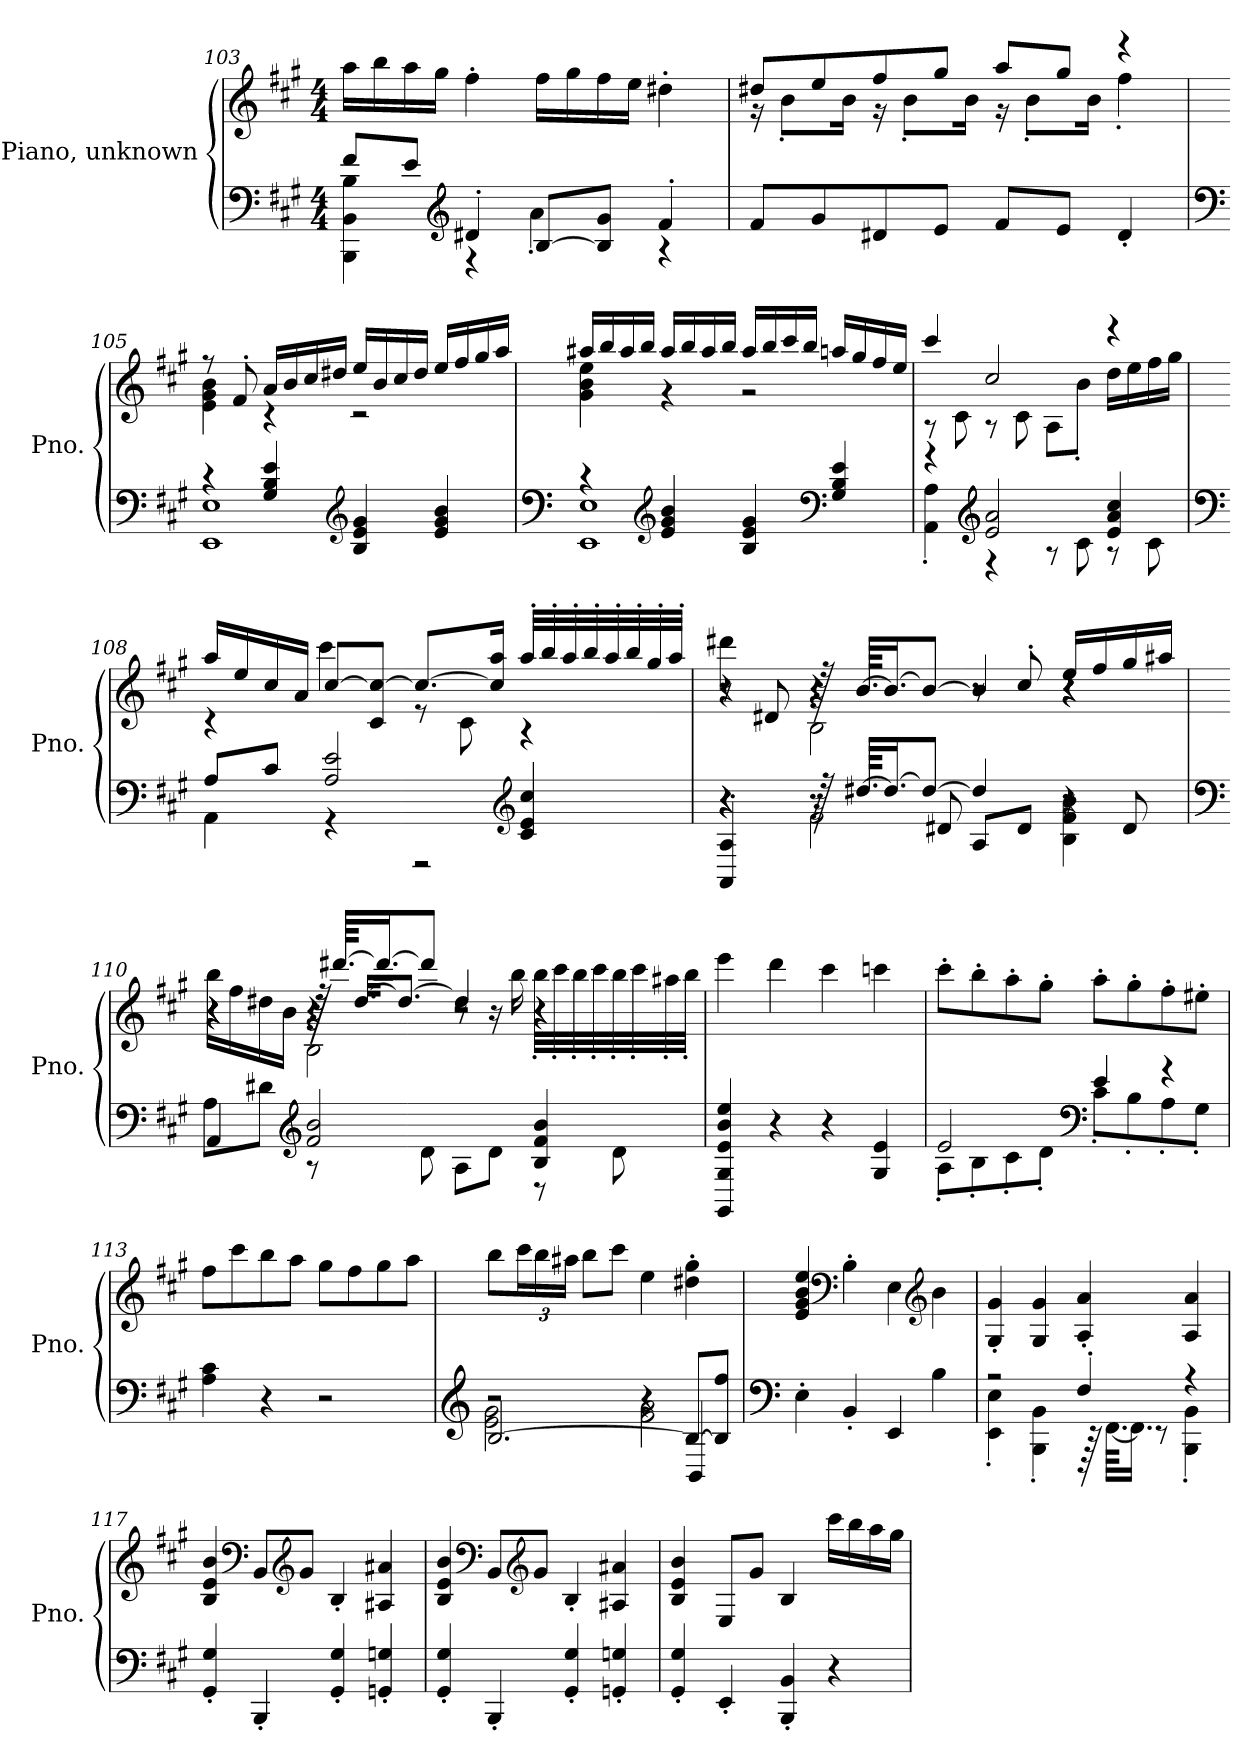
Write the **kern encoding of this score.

**kern	**kern
*part1	*part1
*staff2	*staff1
*I"Piano, unknown	*
*I'Pno.	*
*clefF4	*clefG2
*k[f#c#g#]	*k[f#c#g#]
*M4/4	*M4/4
=103	=103
*^	*
8f#/L	4BBB\ 4BB\ 4B\	16aa\LL
.	.	16bb\
8e/J	.	16aa\
.	.	16gg#\JJ
*clefG2	*	*
4d#X'/	4r	4ff#'\
[8B/L	4a'\	16ff#\LL
.	.	16gg#\
8B/] 8g#/J	.	16ff#\
.	.	16ee\JJ
4f#'/	4r	4dd#X'\
*v	*v	*
!!LO:LB:g=z
=104	=104
*	*^
8f#/L	8dd#X/L	16r
.	.	8b'\L
8g#/	8ee/	.
.	.	16b\Jk
8d#X/	8ff#/	16r
.	.	8b'\L
8e/J	8gg#/J	.
.	.	16b\Jk
8f#/L	8aa/L	16r
.	.	8b'\L
8e/J	8gg#/J	.
.	.	16b\Jk
4d#'/	4r	4ff#'\
=105	=105	=105
*clefF4	*	*
*^	*	*
4r	1EE 1E	8r	4e\ 4g#\ 4b\
.	.	8f#'/	.
4G#/ 4B/ 4e/	.	16a/LL	4r
.	.	16b/	.
.	.	16cc#/	.
.	.	16dd#X/JJ	.
*clefG2	*	*	*
4B/ 4e/ 4g#/	.	16ee/LL	2r
.	.	16b/	.
.	.	16cc#/	.
.	.	16dd#/JJ	.
4e/ 4g#/ 4b/	.	16ee/LL	.
.	.	16ff#/	.
.	.	16gg#/	.
.	.	16aa/JJ	.
!!LO:LB:g=z	!!
=106	=106	=106	=106
*clefF4	*	*	*
4r	1EE 1E	16aa#X/LL	4g#\ 4b\ 4ee\
.	.	16bb/	.
.	.	16aa#/	.
.	.	16bb/JJ	.
*clefG2	*	*	*
4e/ 4g#/ 4b/	.	16aa#/LL	4r
.	.	16bb/	.
.	.	16aa#/	.
.	.	16bb/JJ	.
4B/ 4e/ 4g#/	.	16aa#/LL	2r
.	.	16bb/	.
.	.	16ccc#/	.
.	.	16bb/JJ	.
*clefF4	*	*	*
4G#/ 4B/ 4e/	.	16aan/LL	.
.	.	16gg#/	.
.	.	16ff#/	.
.	.	16ee/JJ	.
=107	=107	=107	=107
4r	4AA\' 4A\'	4ccc#/	8r
.	.	.	8c#\
*clefG2	*	*	*
2e/ 2a/	4r	2cc#/	8r
.	.	.	8c#\
.	8r	.	8A\L
.	8c#\	.	8b'\J
4e/ 4a/ 4cc#/	8r	4r	16dd\LL
.	.	.	16ee\
.	8c#\	.	16ff#\
.	.	.	16gg#\JJ
!!LO:PB:g=z	!!
=108	=108	=108	=108
*clefF4	*	*	*
8A/L	4AA\	16aa/LL	4r
.	.	16ee/	.
8c#/J	.	16cc#/	.
.	.	16a/JJ	.
2A/ 2e/	4r	[8cc#/L	4ccc#\
.	.	8c#/ 8cc#/_J	.
.	2r	8.cc#/L_	8r
.	.	.	8c#\
.	.	16cc#/] 16aa/Jk	.
*clefG2	*	*	*
4c#/ 4e/ 4cc#/	.	32aa'/LLL	4r
.	.	32bb'/	.
.	.	32aa'/	.
.	.	32bb'/	.
.	.	32aa'/	.
.	.	32bb'/	.
.	.	32gg#'/	.
.	.	32aa'/JJJ	.
=109	=109	=109	=109
*	*^	*	*^
4r	4r	4AA/' 4A/'	8r	4ddd#X\	4r
.	.	.	8d#X/	.	.
128r	2f#\	8r	4r	2B\	128r
[64.dd#X/KKLL	.	.	.	.	[64.b/KKLL
16.dd#/J_	.	.	.	.	16.b/J_
8dd#/J_	.	8d#X/	.	.	8b/J_
4dd#/]	.	8A/L	8r	.	4b/]
.	.	8d#/J	8cc#'/	.	.
4r	4B\ 4f#\ 4b\	8r	16ee/LL	4r	4r
.	.	.	16ff#/	.	.
.	.	8d#/	16gg#/	.	.
.	.	.	16aa#X/JJ	.	.
*v	*v	*v	*	*	*
*	*v	*v	*v
!!LO:LB:g=z
=110	=110
*clefF4	*
*^	*^
*	*	*	*^
*	*	*	*	*^
4AA/	8A\L	4r	16bb\LL	4r	4r
.	.	.	16ff#\	.	.
.	8d#X\J	.	16dd#X\	.	.
.	.	.	16b\JJ	.	.
*clefG2	*	*	*	*	*
2f#/ 2b/	8r	128r	4r	64r	2B\
.	.	[64.ddd#X/KKLL	.	.	.
.	.	.	.	[32.dd#/KKL	.
.	.	16.ddd#/J_	.	.	.
.	.	.	.	8.dd#/J_	.
.	8d#\	8ddd#/J]	.	.	.
.	8A\L	2r	8r	4dd#/]	.
.	8d#\J	.	16r	.	.
.	.	.	16bb\	.	.
4B/ 4f#/ 4b/	8r	.	32bb'\LLL	4r	4r
.	.	.	32ccc#'\	.	.
.	.	.	32bb'\	.	.
.	.	.	32ccc#'\	.	.
.	8d#\	.	32bb'\	.	.
.	.	.	32ccc#'\	.	.
.	.	.	32aa#X'\	.	.
.	.	.	32bb'\JJJ	.	.
*v	*v	*	*	*	*
*	*v	*v	*v	*v
=111	=111
4GG#/ 4G#/ 4e/ 4b/ 4ee/	4eee\
4r	4ddd\
4r	4ccc#\
4G#/ 4e/	4cccn\
!!LO:LB:g=z
=112	=112
*^	*
2e/	8A'\L	8ccc#'\L
.	8B'\	8bb'\
.	8c#'\	8aa'\
.	8d'\J	8gg#'\J
*clefF4	*	*
4e/	8c#'\L	8aa'\L
.	8B'\	8gg#'\
4r	8A'\	8ff#'\
.	8G#'\J	8ee#X'\J
*v	*v	*
=113	=113
4A\ 4c#\	8ff#\L
.	8ccc#\
4r	8bb\
.	8aa\J
2r	8gg#\L
.	8ff#\
.	8gg#\
.	8aa\J
=114	=114
*clefG2	*
*^	*
*	*^	*
[2.B/	2e\ 2g#\	2r	8bb\L
*	*	*	*Xbrackettup
.	.	.	24ccc#\L
.	.	.	24bb\
.	.	.	24aa#X\JJ
.	.	.	8bb\L
.	.	.	8ccc#\J
.	2f#\ 2a\	4r	4ee\
8B/L_	.	4BB/	4dd#X\' 4gg#\'
8B/] 8ff#/J	.	.	.
*v	*v	*v	*
!!LO:LB:g=z
=115	=115
*clefF4	*
4E'\	4e/ 4g#/ 4b/ 4ee/
*	*clefF4
4BB'/	4B'\
4EE/	4E\
*	*clefG2
4B\	4b\
=116	=116
*^	*
2r	4EE\' 4E\'	4G#/' 4g#/'
.	4BBB\' 4BB\'	4G#/ 4g#/
4F#'/	128r	4A/' 4a/'
.	[64.FF#\KKLL	.
.	16.FF#\JJ]	.
.	8r	.
4r	4BBB\' 4BB\'	4A/ 4a/
*v	*v	*
=117	=117
4GG#/' 4G#/'	4B/ 4e/ 4b/
*	*clefF4
4BBB'/	8BB/L
*	*clefG2
.	8g#/J
4GG#/' 4G#/'	4B'/
4GGn/' 4Gn/'	4A#X/ 4a#X/
=118	=118
4GG#/' 4G#/'	4B/ 4e/ 4b/
*	*clefF4
4BBB'/	8BB/L
*	*clefG2
.	8g#/J
4GG#/' 4G#/'	4B'/
4GGn/' 4Gn/'	4A#X/ 4a#X/
!!LO:LB:g=z
=119	=119
4GG#/' 4G#/'	4B/ 4e/ 4b/
4EE'/	8E/L
.	8g#/J
4BBB/' 4BB/'	4B/
4r	16ccc#\LL
.	16bb\
.	16aa\
.	16gg#\JJ
=	=
*-	*-
